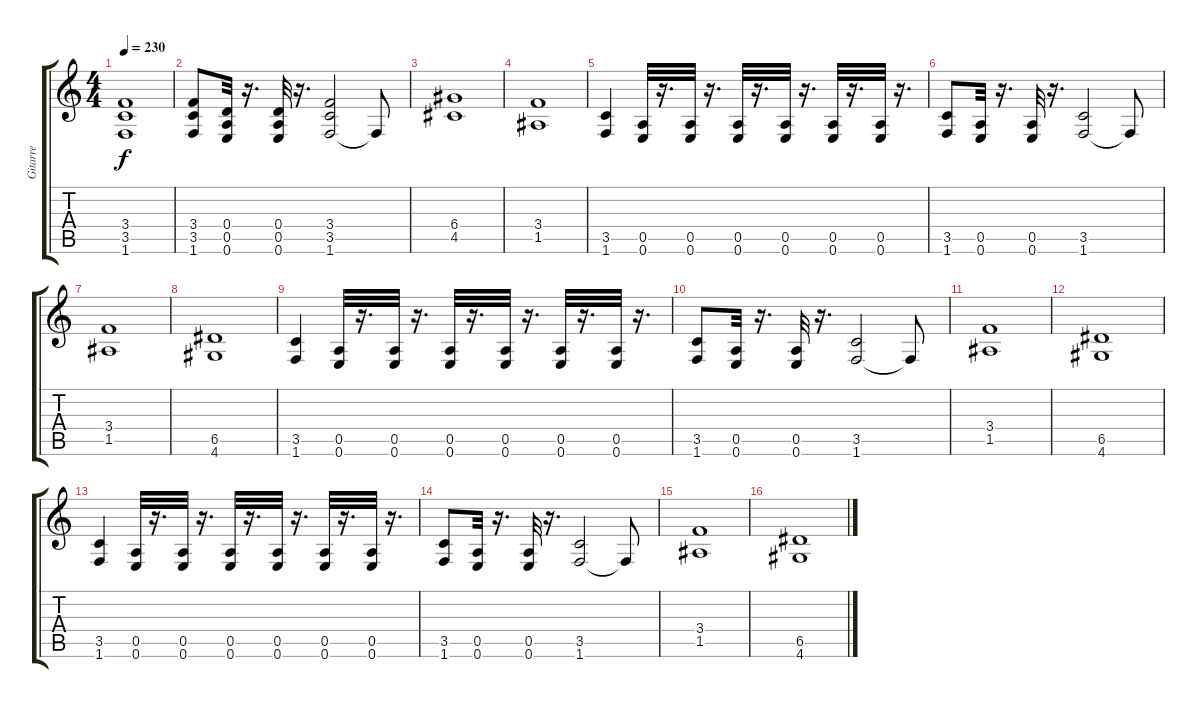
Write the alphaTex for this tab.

\track ("Gitarre" "Gitarre") {instrument distortionguitar}
\staff {score tabs}
\tuning (E4 B3 G3 D3 A2 E2) {hide}
\ts (4 4)
\tempo 230
\clef g2
\ks c
(3.4 3.5 1.6).1{dy f} |
(3.4 3.5 1.6).8 (0.4 0.5 0.6).32 r.16{d} (0.4 0.5 0.6).32 r.16{d} (3.4 3.5 1.6).2 1.6{t}.8 |
(6.4 4.5).1 |
(3.4 1.5).1 |
(3.5 1.6).4 (0.5 0.6).32 r.16{d} (0.5 0.6).32 r.16{d} (0.5 0.6).32 r.16{d} (0.5 0.6).32 r.16{d} (0.5 0.6).32 r.16{d} (0.5 0.6).32 r.16{d} |
(3.5 1.6).8 (0.5 0.6).32 r.16{d} (0.5 0.6).32 r.16{d} (3.5 1.6).2 1.6{t}.8 |
(3.4 1.5).1 |
(6.5 4.6).1 |
(3.5 1.6).4 (0.5 0.6).32 r.16{d} (0.5 0.6).32 r.16{d} (0.5 0.6).32 r.16{d} (0.5 0.6).32 r.16{d} (0.5 0.6).32 r.16{d} (0.5 0.6).32 r.16{d} |
(3.5 1.6).8 (0.5 0.6).32 r.16{d} (0.5 0.6).32 r.16{d} (3.5 1.6).2 1.6{t}.8 |
(3.4 1.5).1 |
(6.5 4.6).1 |
(3.5 1.6).4 (0.5 0.6).32 r.16{d} (0.5 0.6).32 r.16{d} (0.5 0.6).32 r.16{d} (0.5 0.6).32 r.16{d} (0.5 0.6).32 r.16{d} (0.5 0.6).32 r.16{d} |
(3.5 1.6).8 (0.5 0.6).32 r.16{d} (0.5 0.6).32 r.16{d} (3.5 1.6).2 1.6{t}.8 |
(3.4 1.5).1 |
(6.5 4.6).1
